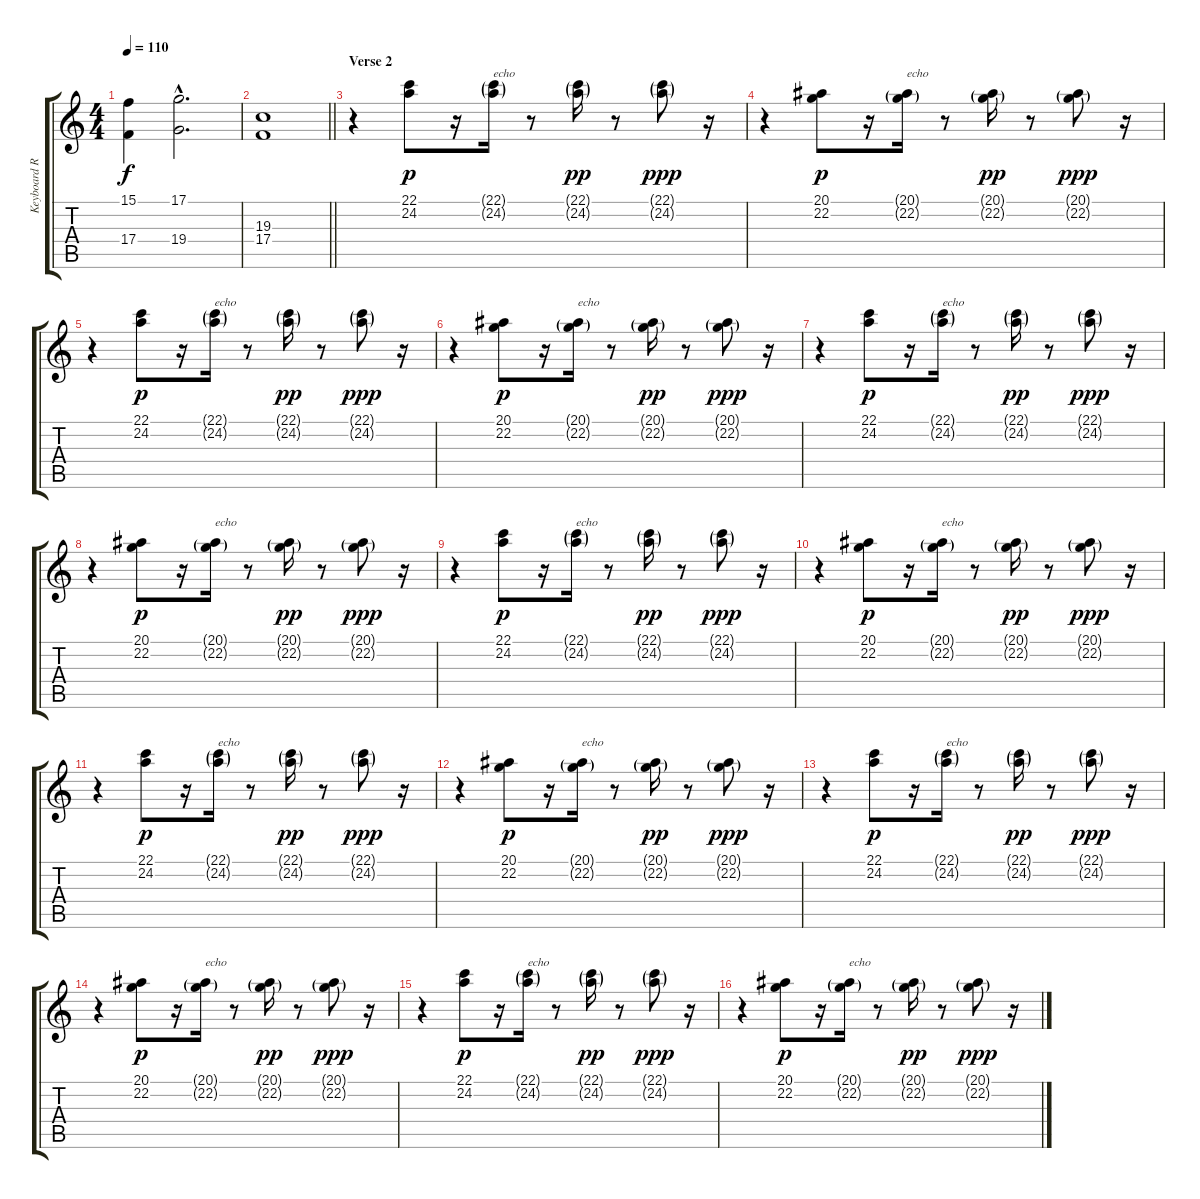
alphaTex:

\track ("Keyboard RH" "Keyboard R") {instrument electricpiano2}
\staff {score tabs}
\tuning (D4 A3 F3 C3 G2 C2) {hide}
\ts (4 4)
\tempo 110
\clef g2
\ks c
(15.1{t} 17.4{t}).4{dy f} (17.1{hac} 19.4{hac}).2{d} |
\barLineRight lightlight
(19.3 17.4).1 |
\section ("" "Verse 2")
r.4 (22.1 24.2).8{dy p} r.16 (22.1{g} 24.2{g}).16{txt "echo"} r.8 (22.1{g} 24.2{g}).16{dy pp} r.8 (22.1{g} 24.2{g}).8{dy ppp} r.16 |
r.4 (20.1 22.2).8{dy p} r.16 (20.1{g} 22.2{g}).16{txt "echo"} r.8 (20.1{g} 22.2{g}).16{dy pp} r.8 (20.1{g} 22.2{g}).8{dy ppp} r.16 |
r.4 (22.1 24.2).8{dy p} r.16 (22.1{g} 24.2{g}).16{txt "echo"} r.8 (22.1{g} 24.2{g}).16{dy pp} r.8 (22.1{g} 24.2{g}).8{dy ppp} r.16 |
r.4 (20.1 22.2).8{dy p} r.16 (20.1{g} 22.2{g}).16{txt "echo"} r.8 (20.1{g} 22.2{g}).16{dy pp} r.8 (20.1{g} 22.2{g}).8{dy ppp} r.16 |
r.4 (22.1 24.2).8{dy p} r.16 (22.1{g} 24.2{g}).16{txt "echo"} r.8 (22.1{g} 24.2{g}).16{dy pp} r.8 (22.1{g} 24.2{g}).8{dy ppp} r.16 |
r.4 (20.1 22.2).8{dy p} r.16 (20.1{g} 22.2{g}).16{txt "echo"} r.8 (20.1{g} 22.2{g}).16{dy pp} r.8 (20.1{g} 22.2{g}).8{dy ppp} r.16 |
r.4 (22.1 24.2).8{dy p} r.16 (22.1{g} 24.2{g}).16{txt "echo"} r.8 (22.1{g} 24.2{g}).16{dy pp} r.8 (22.1{g} 24.2{g}).8{dy ppp} r.16 |
r.4 (20.1 22.2).8{dy p} r.16 (20.1{g} 22.2{g}).16{txt "echo"} r.8 (20.1{g} 22.2{g}).16{dy pp} r.8 (20.1{g} 22.2{g}).8{dy ppp} r.16 |
r.4 (22.1 24.2).8{dy p} r.16 (22.1{g} 24.2{g}).16{txt "echo"} r.8 (22.1{g} 24.2{g}).16{dy pp} r.8 (22.1{g} 24.2{g}).8{dy ppp} r.16 |
r.4 (20.1 22.2).8{dy p} r.16 (20.1{g} 22.2{g}).16{txt "echo"} r.8 (20.1{g} 22.2{g}).16{dy pp} r.8 (20.1{g} 22.2{g}).8{dy ppp} r.16 |
r.4 (22.1 24.2).8{dy p} r.16 (22.1{g} 24.2{g}).16{txt "echo"} r.8 (22.1{g} 24.2{g}).16{dy pp} r.8 (22.1{g} 24.2{g}).8{dy ppp} r.16 |
r.4 (20.1 22.2).8{dy p} r.16 (20.1{g} 22.2{g}).16{txt "echo"} r.8 (20.1{g} 22.2{g}).16{dy pp} r.8 (20.1{g} 22.2{g}).8{dy ppp} r.16 |
r.4 (22.1 24.2).8{dy p} r.16 (22.1{g} 24.2{g}).16{txt "echo"} r.8 (22.1{g} 24.2{g}).16{dy pp} r.8 (22.1{g} 24.2{g}).8{dy ppp} r.16 |
r.4 (20.1 22.2).8{dy p} r.16 (20.1{g} 22.2{g}).16{txt "echo"} r.8 (20.1{g} 22.2{g}).16{dy pp} r.8 (20.1{g} 22.2{g}).8{dy ppp} r.16
